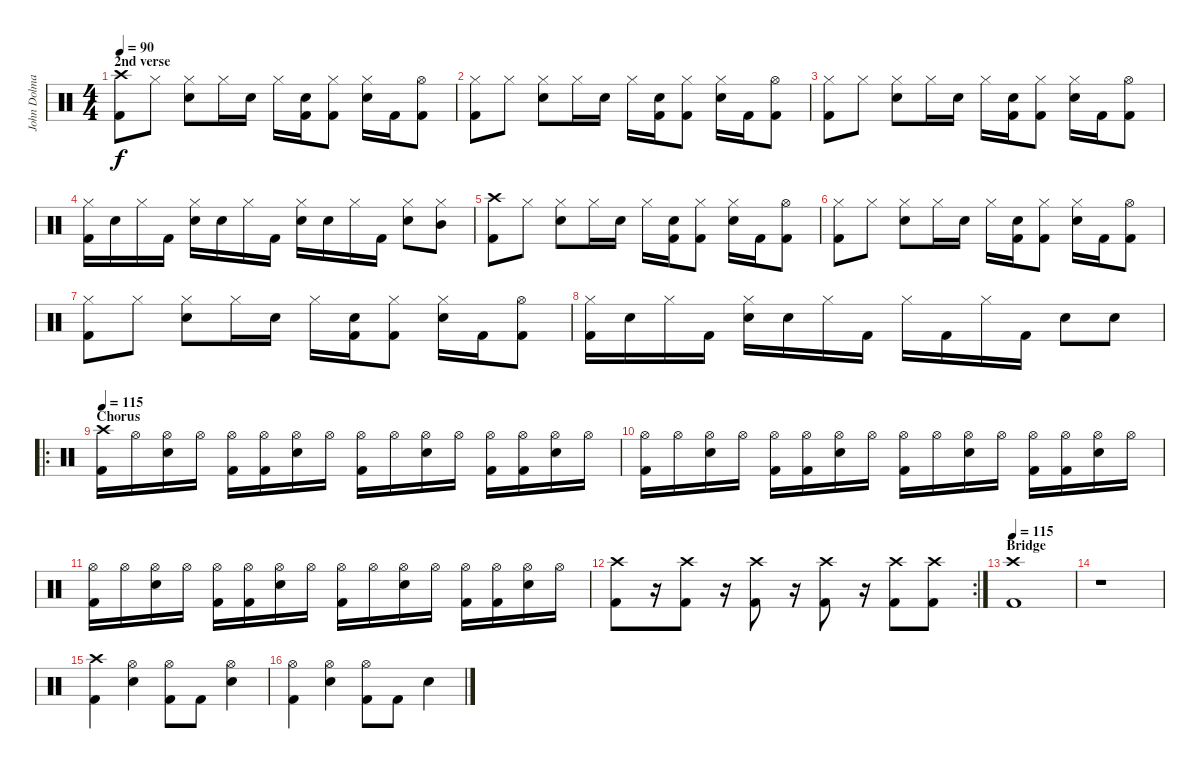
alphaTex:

\track ("John Dolmayan" "John Dolma") {instrument percussion}
\staff {score}
\articulation defaults
\ts (4 4)
\section ("" "2nd verse")
\tempo 90
\clef neutral
\ks c
("Crash high (hit)" "Kick (hit) 2").8{dy f} "Hi-Hat (closed)".8 ("Hi-Hat (closed)" "Electric Snare (hit)").8 "Hi-Hat (closed)".16 "Electric Snare (hit)".16 "Hi-Hat (closed)".16 ("Electric Snare (hit)" "Kick (hit) 2").16 ("Hi-Hat (closed)" "Kick (hit) 2").8 ("Hi-Hat (closed)" "Electric Snare (hit)").16 "Kick (hit) 2".16 ("Hi-Hat (open)" "Kick (hit) 2").8 |
("Hi-Hat (closed)" "Kick (hit) 2").8 "Hi-Hat (closed)".8 ("Hi-Hat (closed)" "Electric Snare (hit)").8 "Hi-Hat (closed)".16 "Electric Snare (hit)".16 "Hi-Hat (closed)".16 ("Electric Snare (hit)" "Kick (hit) 2").16 ("Hi-Hat (closed)" "Kick (hit) 2").8 ("Hi-Hat (closed)" "Electric Snare (hit)").16 "Kick (hit) 2".16 ("Hi-Hat (open)" "Kick (hit) 2").8 |
("Hi-Hat (closed)" "Kick (hit) 2").8 "Hi-Hat (closed)".8 ("Hi-Hat (closed)" "Electric Snare (hit)").8 "Hi-Hat (closed)".16 "Electric Snare (hit)".16 "Hi-Hat (closed)".16 ("Electric Snare (hit)" "Kick (hit) 2").16 ("Hi-Hat (closed)" "Kick (hit) 2").8 ("Hi-Hat (closed)" "Electric Snare (hit)").16 "Kick (hit) 2".16 ("Hi-Hat (open)" "Kick (hit) 2").8 |
("Hi-Hat (closed)" "Kick (hit) 2").16 "Electric Snare (hit)".16 "Hi-Hat (closed)".16 "Kick (hit) 2".16 ("Hi-Hat (closed)" "Electric Snare (hit)").16 "Electric Snare (hit)".16 "Hi-Hat (closed)".16 "Kick (hit) 2".16 ("Hi-Hat (closed)" "Electric Snare (hit)").16 "Electric Snare (hit)".16 "Hi-Hat (closed)".16 "Kick (hit) 2".16 ("Hi-Hat (closed)" "Electric Snare (hit)").8 ("Hi-Hat (closed)" "Mid Tom (hit)").8 |
("Crash high (hit)" "Kick (hit) 2").8 "Hi-Hat (closed)".8 ("Hi-Hat (closed)" "Electric Snare (hit)").8 "Hi-Hat (closed)".16 "Electric Snare (hit)".16 "Hi-Hat (closed)".16 ("Electric Snare (hit)" "Kick (hit) 2").16 ("Hi-Hat (closed)" "Kick (hit) 2").8 ("Hi-Hat (closed)" "Electric Snare (hit)").16 "Kick (hit) 2".16 ("Hi-Hat (open)" "Kick (hit) 2").8 |
("Hi-Hat (closed)" "Kick (hit) 2").8 "Hi-Hat (closed)".8 ("Hi-Hat (closed)" "Electric Snare (hit)").8 "Hi-Hat (closed)".16 "Electric Snare (hit)".16 "Hi-Hat (closed)".16 ("Electric Snare (hit)" "Kick (hit) 2").16 ("Hi-Hat (closed)" "Kick (hit) 2").8 ("Hi-Hat (closed)" "Electric Snare (hit)").16 "Kick (hit) 2".16 ("Hi-Hat (open)" "Kick (hit) 2").8 |
("Hi-Hat (closed)" "Kick (hit) 2").8 "Hi-Hat (closed)".8 ("Hi-Hat (closed)" "Electric Snare (hit)").8 "Hi-Hat (closed)".16 "Electric Snare (hit)".16 "Hi-Hat (closed)".16 ("Electric Snare (hit)" "Kick (hit) 2").16 ("Hi-Hat (closed)" "Kick (hit) 2").8 ("Hi-Hat (closed)" "Electric Snare (hit)").16 "Kick (hit) 2".16 ("Hi-Hat (open)" "Kick (hit) 2").8 |
("Hi-Hat (closed)" "Kick (hit) 2").16 "Electric Snare (hit)".16 "Hi-Hat (closed)".16 "Kick (hit) 2".16 ("Hi-Hat (closed)" "Electric Snare (hit)").16 "Electric Snare (hit)".16 "Hi-Hat (closed)".16 "Kick (hit) 2".16 "Hi-Hat (closed)".16 "Kick (hit) 2".16 "Hi-Hat (closed)".16 "Kick (hit) 2".16 "Electric Snare (hit)".8 "Electric Snare (hit)".8 |
\ro
\section ("" "Chorus")
\tempo 115
("Crash high (hit)" "Kick (hit) 2").16 "Hi-Hat (open)".16 ("Hi-Hat (open)" "Electric Snare (hit)").16 "Hi-Hat (open)".16 ("Hi-Hat (open)" "Kick (hit) 2").16 ("Hi-Hat (open)" "Kick (hit) 2").16 ("Hi-Hat (open)" "Electric Snare (hit)").16 "Hi-Hat (open)".16 ("Hi-Hat (open)" "Kick (hit) 2").16 "Hi-Hat (open)".16 ("Hi-Hat (open)" "Electric Snare (hit)").16 "Hi-Hat (open)".16 ("Hi-Hat (open)" "Kick (hit) 2").16 ("Hi-Hat (open)" "Kick (hit) 2").16 ("Hi-Hat (open)" "Electric Snare (hit)").16 "Hi-Hat (open)".16 |
("Hi-Hat (open)" "Kick (hit) 2").16 "Hi-Hat (open)".16 ("Hi-Hat (open)" "Electric Snare (hit)").16 "Hi-Hat (open)".16 ("Hi-Hat (open)" "Kick (hit) 2").16 ("Hi-Hat (open)" "Kick (hit) 2").16 ("Hi-Hat (open)" "Electric Snare (hit)").16 "Hi-Hat (open)".16 ("Hi-Hat (open)" "Kick (hit) 2").16 "Hi-Hat (open)".16 ("Hi-Hat (open)" "Electric Snare (hit)").16 "Hi-Hat (open)".16 ("Hi-Hat (open)" "Kick (hit) 2").16 ("Hi-Hat (open)" "Kick (hit) 2").16 ("Hi-Hat (open)" "Electric Snare (hit)").16 "Hi-Hat (open)".16 |
("Hi-Hat (open)" "Kick (hit) 2").16 "Hi-Hat (open)".16 ("Hi-Hat (open)" "Electric Snare (hit)").16 "Hi-Hat (open)".16 ("Hi-Hat (open)" "Kick (hit) 2").16 ("Hi-Hat (open)" "Kick (hit) 2").16 ("Hi-Hat (open)" "Electric Snare (hit)").16 "Hi-Hat (open)".16 ("Hi-Hat (open)" "Kick (hit) 2").16 "Hi-Hat (open)".16 ("Hi-Hat (open)" "Electric Snare (hit)").16 "Hi-Hat (open)".16 ("Hi-Hat (open)" "Kick (hit) 2").16 ("Hi-Hat (open)" "Kick (hit) 2").16 ("Hi-Hat (open)" "Electric Snare (hit)").16 "Hi-Hat (open)".16 |
\rc 2
("Crash high (hit)" "Kick (hit) 2").8 r.16 ("Crash high (hit)" "Kick (hit) 2").8 r.16 ("Crash high (hit)" "Kick (hit) 2").8 r.16 ("Crash high (hit)" "Kick (hit) 2").8 r.16 ("Crash high (hit)" "Kick (hit) 2").8 ("Crash high (hit)" "Kick (hit) 2").8 |
\section ("" "Bridge")
\tempo 115
("Crash high (hit)" "Kick (hit) 2").1 |
r.1 |
("Crash high (hit)" "Kick (hit) 2").4 ("Hi-Hat (open)" "Electric Snare (hit)").4 ("Hi-Hat (open)" "Kick (hit) 2").8 "Kick (hit) 2".8 ("Hi-Hat (open)" "Electric Snare (hit)").4 |
("Hi-Hat (open)" "Kick (hit) 2").4 ("Hi-Hat (open)" "Electric Snare (hit)").4 ("Hi-Hat (open)" "Kick (hit) 2").8 "Kick (hit) 2".8 "Electric Snare (hit)".4
